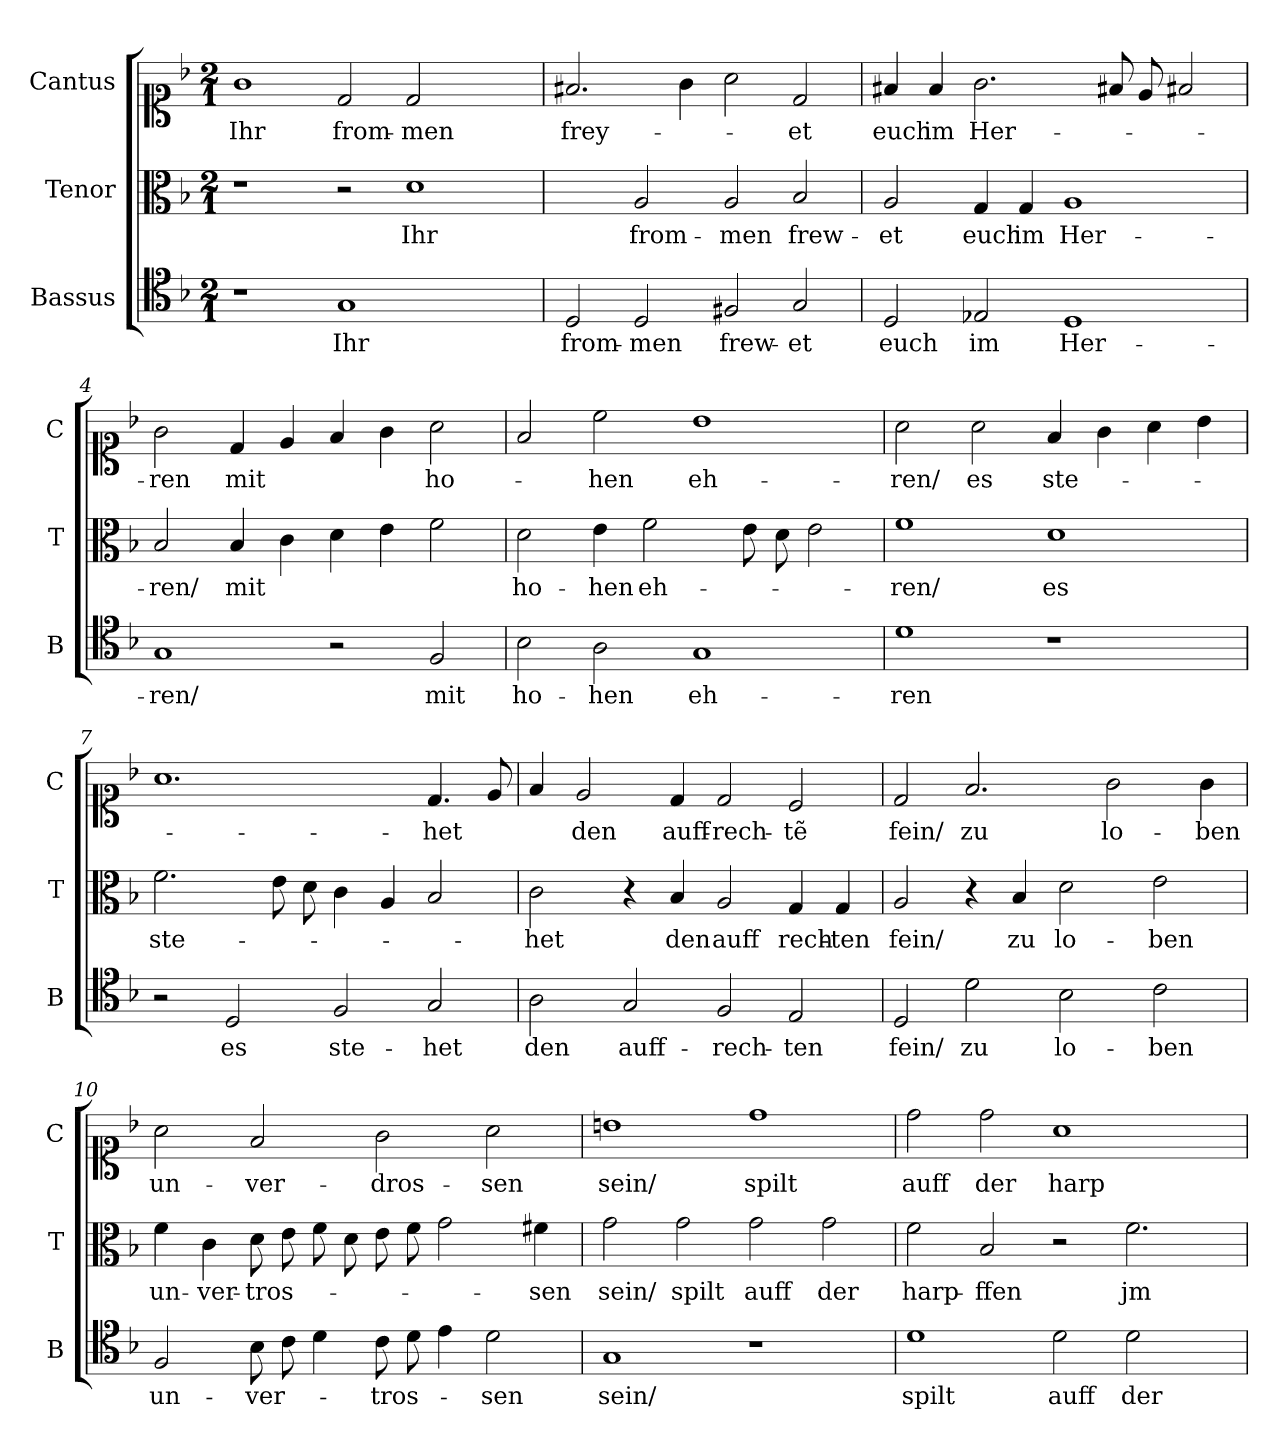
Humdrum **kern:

**kern	**text	**kern	**text	**kern	**text
*part3	*part3	*part2	*part2	*part1	*part1
*staff3	*staff3	*staff2	*staff2	*staff1	*staff1
*I"Bassus	*	*I"Tenor	*	*I"Cantus	*
*I'B	*	*I'T	*	*I'C	*
*clefC4	*	*clefC3	*	*clefC1	*
*k[b-]	*	*k[b-]	*	*k[b-]	*
*G:dor	*	*G:dor	*	*G:dor	*
*M2/1	*	*M2/1	*	*M2/1	*
*MM180	*	*MM180	*	*MM180	*
=1	=1	=1	=1	=1	=1
1r	.	1r	.	1g	Ihr
1G	Ihr	2r	.	2d	from-
.	.	1d	Ihr	2d	-men
2ryy	.	.	.	2ryy	.
=2	=2	=2	=2	=2	=2
2D	from-	2ryy	.	2.f#X	frey-
2D	-men	2A	from-	.	.
.	.	.	.	4g	.
2F#X	frew-	2A	-men	2a	.
2G	-et	2B-	frew-	2d	-et
=3	=3	=3	=3	=3	=3
2D	euch	2A	-et	4f#X	euch
.	.	.	.	4f#	im
2E-X	im	4G	euch	2.g	Her-
.	.	4G	im	.	.
1D	Her-	1A	Her-	.	.
.	.	.	.	8f#X	.
.	.	.	.	8e	.
.	.	.	.	2f#X	.
=4	=4	=4	=4	=4	=4
1G	-ren/	2B-	-ren/	2g	-ren
.	.	4B-	mit	4d	mit
.	.	4c	.	4e	.
2r	.	4d	.	4f	.
.	.	4e	.	4g	.
2F	mit	2f	.	2a	ho-
=5	=5	=5	=5	=5	=5
2B-	ho-	2d	ho-	2f	.
2A	-hen	4e	-hen	2cc	-hen
.	.	2f	eh-	.	.
1G	eh-	.	.	1b-	eh-
.	.	8e	.	.	.
.	.	8d	.	.	.
.	.	2e	.	.	.
=6	=6	=6	=6	=6	=6
1d	-ren	1f	-ren/	2a	-ren/
.	.	.	.	2a	es
1r	.	1d	es	4f	ste-
.	.	.	.	4g	.
.	.	.	.	4a	.
.	.	.	.	4b-	.
=7	=7	=7	=7	=7	=7
2r	.	2.f	ste-	1.a	.
2D	es	.	.	.	.
.	.	8e	.	.	.
.	.	8d	.	.	.
2F	ste-	4c	.	.	.
.	.	4A	.	.	.
2G	-het	2B-	.	4.d	-het
.	.	.	.	8e	.
=8	=8	=8	=8	=8	=8
2A	den	2c	-het	4f	.
.	.	.	.	2e	den
2G	auff-	4r	.	.	.
.	.	4B-	den	4d	auff-
2F	-rech-	2A	auff	2d	-rech-
2E	-ten	4G	rech-	2c	-tẽ
.	.	4G	-ten	.	.
=9	=9	=9	=9	=9	=9
2D	fein/	2A	fein/	2d	fein/
2d	zu	4r	.	2.f	zu
.	.	4B-	zu	.	.
2B-	lo-	2d	lo-	.	.
.	.	.	.	2g	lo-
2c	-ben	2e	-ben	.	.
.	.	.	.	4g	-ben
=10	=10	=10	=10	=10	=10
2F	un-	4f	un-	2a	un-
.	.	4c	-ver-	.	.
8B-	-ver-	8d	-tros-	2f	-ver-
8c	.	8e	.	.	.
4d	.	8f	.	.	.
.	.	8d	.	.	.
8c	-tros-	8e	.	2g	-dros-
8d	.	8f	.	.	.
4e	.	2g	.	.	.
2d	-sen	.	.	2a	-sen
.	.	4f#X	-sen	.	.
=11	=11	=11	=11	=11	=11
1G	sein/	2g	sein/	1bn	sein/
.	.	2g	spilt	.	.
1r	.	2g	auff	1dd	spilt
.	.	2g	der	.	.
=12	=12	=12	=12	=12	=12
1d	spilt	2f	harp-	2dd	auff
.	.	2B-	-ffen	2dd	der
2d	auff	2r	.	1a	harp-
2d	der	2.f	jm	.	.
4ryy	.	.	.	4ryy	.
=	=	=	=	=	=
*-	*-	*-	*-	*-	*-
